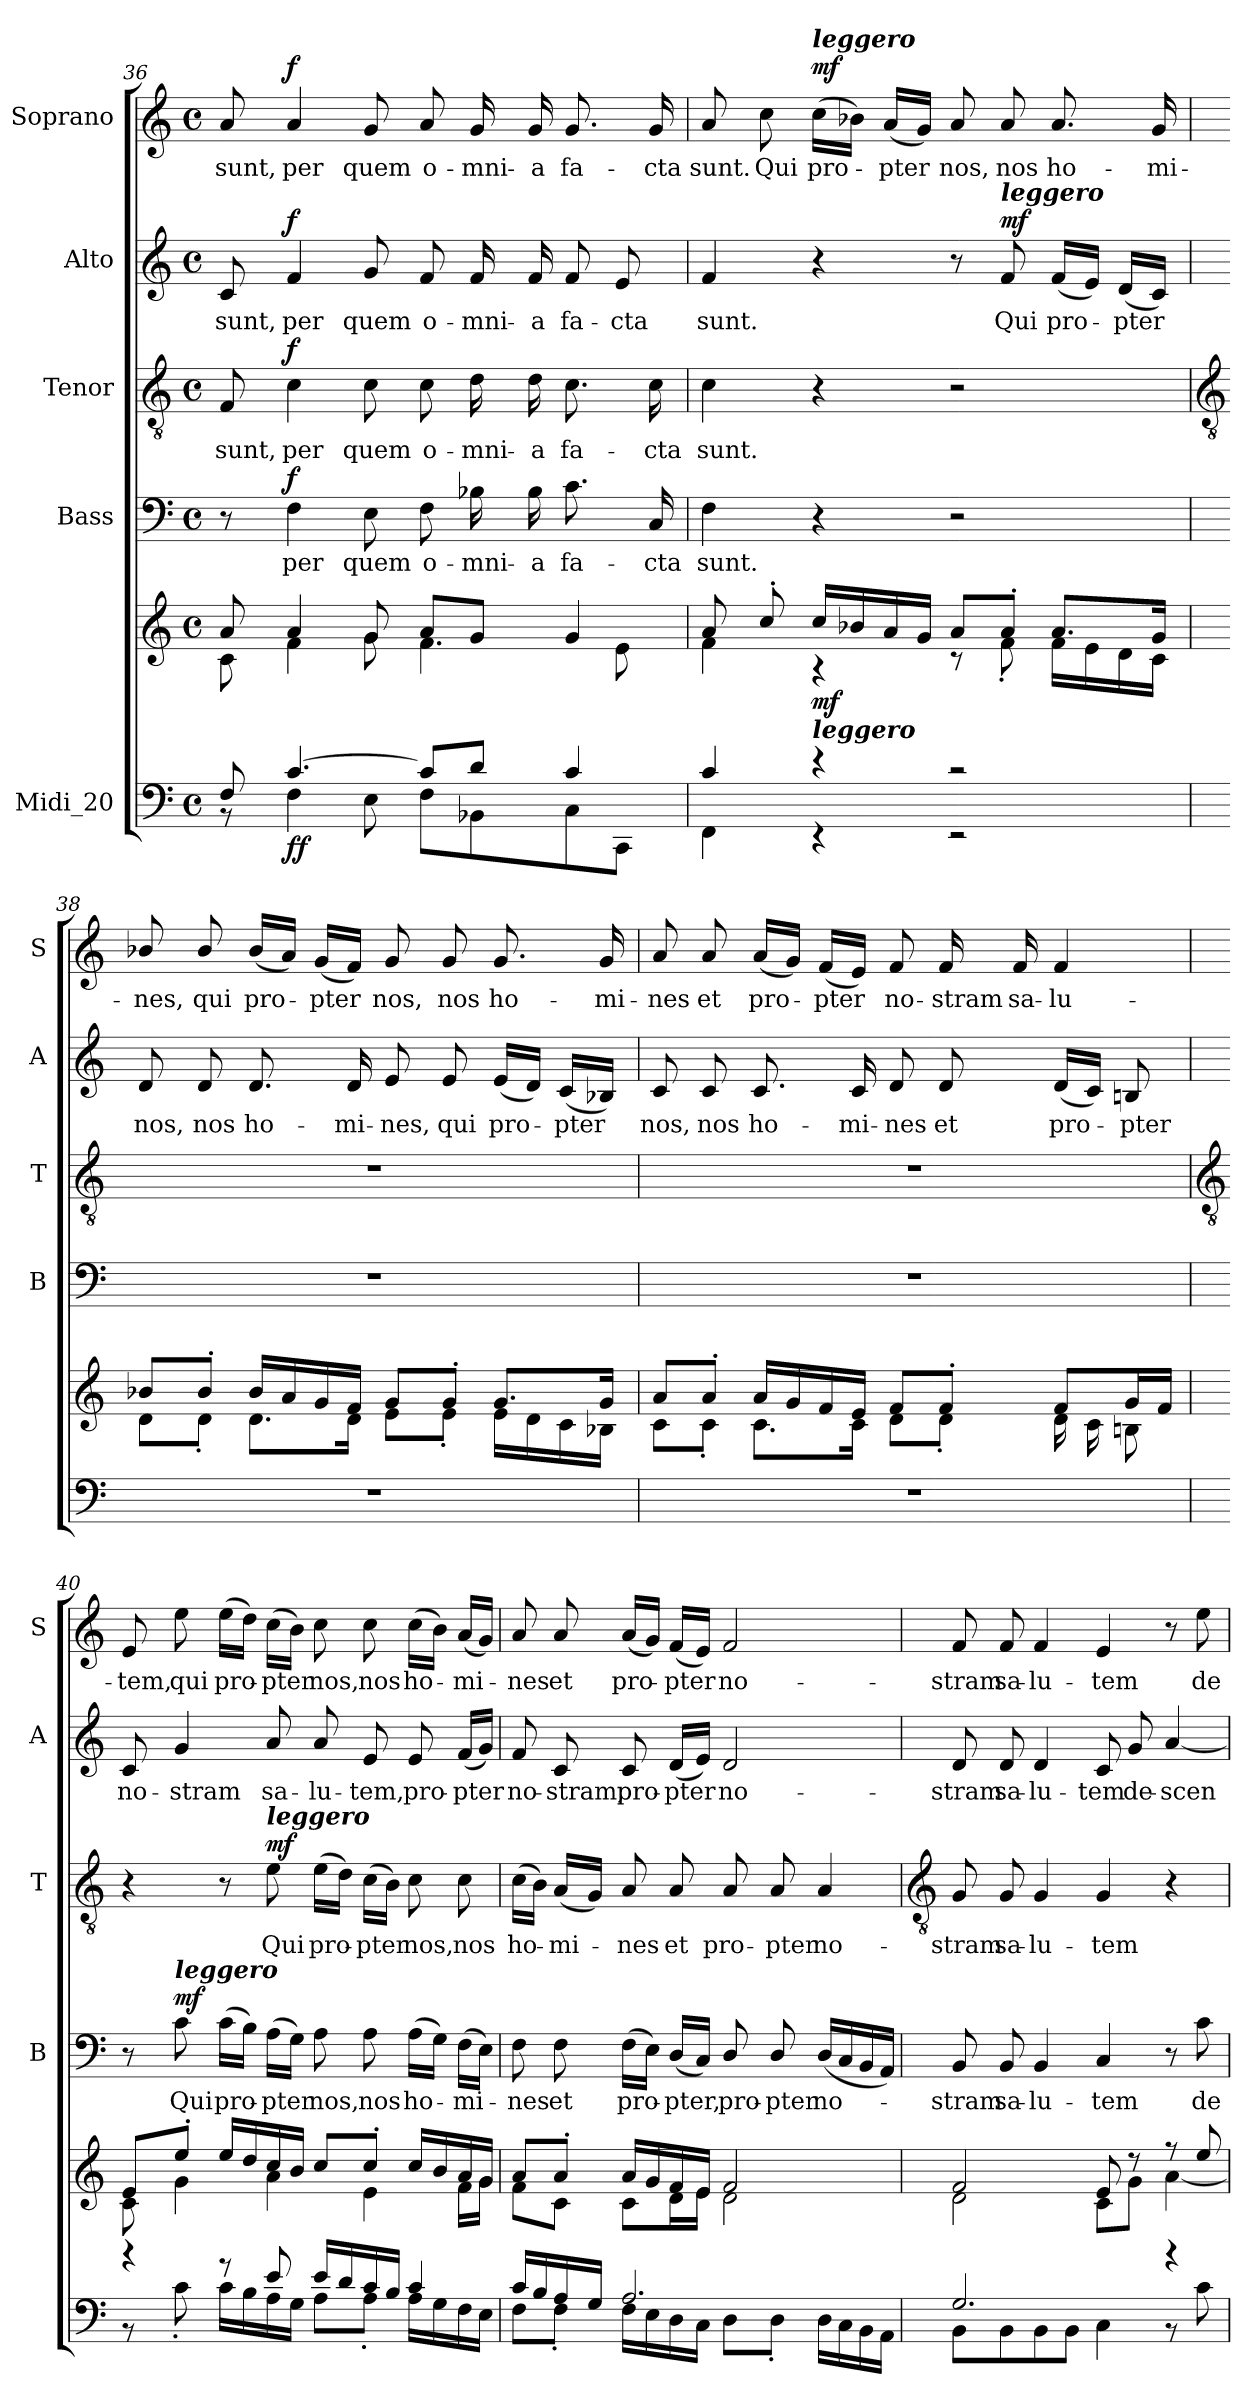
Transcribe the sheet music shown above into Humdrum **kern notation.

**kern	**kern	**dynam	**kern	**text	**dynam	**kern	**text	**dynam	**kern	**text	**dynam	**kern	**text	**dynam
*part5	*part5	*part5	*part4	*part4	*part4	*part3	*part3	*part3	*part2	*part2	*part2	*part1	*part1	*part1
*staff6	*staff5	*staff5/6	*staff4	*staff4	*staff4	*staff3	*staff3	*staff3	*staff2	*staff2	*staff2	*staff1	*staff1	*staff1
*I"Midi_20	*	*	*I"Bass	*	*	*I"Tenor	*	*	*I"Alto	*	*	*I"Soprano	*	*
*	*	*	*I'B	*	*	*I'T	*	*	*I'A	*	*	*I'S	*	*
!!LO:LB:g=z
*clefF4	*clefG2	*	*clefF4	*	*	*clefGv2	*	*	*clefG2	*	*	*clefG2	*	*
*k[]	*k[]	*	*k[]	*	*	*k[]	*	*	*k[]	*	*	*k[]	*	*
*C:	*C:	*	*C:	*	*	*C:	*	*	*C:	*	*	*C:	*	*
*M4/4	*M4/4	*	*M4/4	*	*	*M4/4	*	*	*M4/4	*	*	*M4/4	*	*
*met(c)	*met(c)	*	*met(c)	*	*	*met(c)	*	*	*met(c)	*	*	*met(c)	*	*
=36	=36	=36	=36	=36	=36	=36	=36	=36	=36	=36	=36	=36	=36	=36
*^	*^	*	*	*	*	*	*	*	*	*	*	*	*	*
!	!	!	!	!	!	!	!	!	!LO:LY:b	!	!	!LO:LY:b	!	!	!LO:LY:b	!
8F/	8r	8a/	8c\	.	8r	.	.	8F	sunt,	.	8c	sunt,	.	8a	sunt,	.
!	!	!	!	!LO:DY:b=2	!	!LO:LY:b	!	!	!LO:LY:b	!	!	!LO:LY:b	!	!	!LO:LY:b	!
!	!	!	!	!LO:DY:n=1:b	!	!	!LO:DY:b	!	!	!LO:DY:b	!	!	!LO:DY:b	!	!	!LO:DY:b
[4.c/	4F\	4a/	4f\	f f	4F	per	f	4c	per	f	4f	per	f	4a	per	f
!	!	!	!	!	!	!LO:LY:b	!	!	!LO:LY:b	!	!	!LO:LY:b	!	!	!LO:LY:b	!
.	8E\	8g/	8g\	.	8E	quem	.	8c	quem	.	8g	quem	.	8g	quem	.
!	!	!	!	!	!	!LO:LY:b	!	!	!LO:LY:b	!	!	!LO:LY:b	!	!	!LO:LY:b	!
8c/L]	8F\L	8a/L	4.f\	.	8F	o-	.	8c	o-	.	8f	o-	.	8a	o-	.
!	!	!	!	!	!	!LO:LY:b	!	!	!LO:LY:b	!	!	!LO:LY:b	!	!	!LO:LY:b	!
8d/J	8BB-X\	8g/J	.	.	16B-X	-mni-	.	16d	-mni-	.	16f	-mni-	.	16g	-mni-	.
!	!	!	!	!	!	!LO:LY:b	!	!	!LO:LY:b	!	!	!LO:LY:b	!	!	!LO:LY:b	!
.	.	.	.	.	16B-	-a	.	16d	-a	.	16f	-a	.	16g	-a	.
!	!	!	!	!	!	!LO:LY:b	!	!	!LO:LY:b	!	!	!LO:LY:b	!	!	!LO:LY:b	!
4c/	8C\	4g/	.	.	8.c	fa-	.	8.c	fa-	.	8f	fa-	.	8.g	fa-	.
!	!	!	!	!	!	!	!	!	!	!	!	!LO:LY:b	!	!	!	!
.	8CC\J	.	8e\	.	.	.	.	.	.	.	8e	-cta	.	.	.	.
!	!	!	!	!	!	!LO:LY:b	!	!	!LO:LY:b	!	!	!	!	!	!LO:LY:b	!
.	.	.	.	.	16C	-cta	.	16c	-cta	.	.	.	.	16g	-cta	.
=37	=37	=37	=37	=37	=37	=37	=37	=37	=37	=37	=37	=37	=37	=37	=37	=37
!	!	!	!	!	!	!LO:LY:b	!	!	!LO:LY:b	!	!	!LO:LY:b	!	!	!LO:LY:b	!
4c/	4FF\	8a/	4f\	.	4F	sunt.	.	4c	sunt.	.	4f	sunt.	.	8a	sunt.	.
!	!	!	!	!	!	!	!	!	!	!	!	!	!	!	!LO:LY:b	!
.	.	8cc'/	.	.	.	.	.	.	.	.	.	.	.	8cc	Qui	.
!	!	!	!	!	!	!	!	!	!	!	!	!	!	!LO:TX:a:Bi:t=leggero	!	!
!	!	!LO:TX:b:Bi:t=leggero	!	!	!	!	!	!	!	!	!	!	!	!	!	!
!	!	!	!	!LO:DY:b	!	!	!	!	!	!	!	!	!	!	!LO:LY:b	!LO:DY:b
4r	4r	16cc/LL	4r	mf	4r	.	.	4r	.	.	4r	.	.	(>16ccLL	pro-	mf
.	.	16b-X/	.	.	.	.	.	.	.	.	.	.	.	16b-XJJ)	.	.
!	!	!	!	!	!	!	!	!	!	!	!	!	!	!	!LO:LY:b	!
.	.	16a/	.	.	.	.	.	.	.	.	.	.	.	(<16aLL	pter	.
.	.	16g/JJ	.	.	.	.	.	.	.	.	.	.	.	16gJJ)	.	.
!	!	!	!	!	!	!	!	!	!	!	!	!	!	!	!LO:LY:b	!
2r	2r	8a/L	8r	.	2r	.	.	2r	.	.	8r	.	.	8a	nos,	.
!	!	!	!	!	!	!	!	!	!	!	!LO:TX:a:Bi:t=leggero	!	!	!	!	!
!	!	!	!	!	!	!	!	!	!	!	!	!LO:LY:b	!LO:DY:b	!	!LO:LY:b	!
.	.	8a'/J	8f'\	.	.	.	.	.	.	.	8f	Qui	mf	8a	nos	.
!	!	!	!	!	!	!	!	!	!	!	!	!LO:LY:b	!	!	!LO:LY:b	!
.	.	8.a/L	16f\LL	.	.	.	.	.	.	.	(<16fLL	pro-	.	8.a	ho-	.
.	.	.	16e\	.	.	.	.	.	.	.	16eJJ)	.	.	.	.	.
!	!	!	!	!	!	!	!	!	!	!	!	!LO:LY:b	!	!	!	!
.	.	.	16d\	.	.	.	.	.	.	.	(<16dLL	pter	.	.	.	.
!	!	!	!	!	!	!	!	!	!	!	!	!	!	!	!LO:LY:b	!
.	.	16g/J	16c\JJ	.	.	.	.	.	.	.	16cJJ)	.	.	16g	-mi-	.
*v	*v	*	*	*	*	*	*	*	*	*	*	*	*	*	*	*
!!LO:LB:g=z
=38	=38	=38	=38	=38	=38	=38	=38	=38	=38	=38	=38	=38	=38	=38	=38
*	*	*	*	*	*	*	*clefGv2	*	*	*	*	*	*	*	*
!	!	!	!	!	!	!	!	!	!	!	!LO:LY:b	!	!	!LO:LY:b	!
1r	8b-X/L	8d\L	.	1r	.	.	1r	.	.	8d	nos,	.	8b-X/	-nes,	.
!	!	!	!	!	!	!	!	!	!	!	!LO:LY:b	!	!	!LO:LY:b	!
.	8b-'/J	8d'\J	.	.	.	.	.	.	.	8d	nos	.	8b-/	qui	.
!	!	!	!	!	!	!	!	!	!	!	!LO:LY:b	!	!	!LO:LY:b	!
.	16b-/LL	8.d\L	.	.	.	.	.	.	.	8.d	ho-	.	(<16b-LL	pro-	.
.	16a/	.	.	.	.	.	.	.	.	.	.	.	16aJJ)	.	.
!	!	!	!	!	!	!	!	!	!	!	!	!	!	!LO:LY:b	!
.	16g/	.	.	.	.	.	.	.	.	.	.	.	(<16gLL	pter	.
!	!	!	!	!	!	!	!	!	!	!	!LO:LY:b	!	!	!	!
.	16f/JJ	16d\J	.	.	.	.	.	.	.	16d	-mi-	.	16fJJ)	.	.
!	!	!	!	!	!	!	!	!	!	!	!LO:LY:b	!	!	!LO:LY:b	!
.	8g/L	8e\L	.	.	.	.	.	.	.	8e	-nes,	.	8g	nos,	.
!	!	!	!	!	!	!	!	!	!	!	!LO:LY:b	!	!	!LO:LY:b	!
.	8g'/J	8e'\J	.	.	.	.	.	.	.	8e	qui	.	8g	nos	.
!	!	!	!	!	!	!	!	!	!	!	!LO:LY:b	!	!	!LO:LY:b	!
.	8.g/L	16e\LL	.	.	.	.	.	.	.	(<16eLL	pro-	.	8.g	ho-	.
.	.	16d\	.	.	.	.	.	.	.	16dJJ)	.	.	.	.	.
!	!	!	!	!	!	!	!	!	!	!	!LO:LY:b	!	!	!	!
.	.	16c\	.	.	.	.	.	.	.	(<16cLL	pter	.	.	.	.
!	!	!	!	!	!	!	!	!	!	!	!	!	!	!LO:LY:b	!
.	16g/J	16B-X\JJ	.	.	.	.	.	.	.	16B-XJJ)	.	.	16g	-mi-	.
=39	=39	=39	=39	=39	=39	=39	=39	=39	=39	=39	=39	=39	=39	=39	=39
!	!	!	!	!	!	!	!	!	!	!	!LO:LY:b	!	!	!LO:LY:b	!
1r	8a/L	8c\L	.	1r	.	.	1r	.	.	8c	nos,	.	8a	-nes	.
!	!	!	!	!	!	!	!	!	!	!	!LO:LY:b	!	!	!LO:LY:b	!
.	8a'/J	8c'\J	.	.	.	.	.	.	.	8c	nos	.	8a	et	.
!	!	!	!	!	!	!	!	!	!	!	!LO:LY:b	!	!	!LO:LY:b	!
.	16a/LL	8.c\L	.	.	.	.	.	.	.	8.c	ho-	.	(<16aLL	pro-	.
.	16g/	.	.	.	.	.	.	.	.	.	.	.	16gJJ)	.	.
!	!	!	!	!	!	!	!	!	!	!	!	!	!	!LO:LY:b	!
.	16f/	.	.	.	.	.	.	.	.	.	.	.	(<16fLL	pter	.
!	!	!	!	!	!	!	!	!	!	!	!LO:LY:b	!	!	!	!
.	16e/JJ	16c\J	.	.	.	.	.	.	.	16c	-mi-	.	16eJJ)	.	.
!	!	!	!	!	!	!	!	!	!	!	!LO:LY:b	!	!	!LO:LY:b	!
.	8f/L	8d\L	.	.	.	.	.	.	.	8d	-nes	.	8f	no-	.
!	!	!	!	!	!	!	!	!	!	!	!LO:LY:b	!	!	!LO:LY:b	!
.	8f'/J	8d'\J	.	.	.	.	.	.	.	8d	et	.	16f	-stram	.
!	!	!	!	!	!	!	!	!	!	!	!	!	!	!LO:LY:b	!
.	.	.	.	.	.	.	.	.	.	.	.	.	16f	sa-	.
!	!	!	!	!	!	!	!	!	!	!	!LO:LY:b	!	!	!LO:LY:b	!
.	8f/L	16d\LL	.	.	.	.	.	.	.	(<16dLL	pro-	.	4f	-lu-	.
.	.	16c\	.	.	.	.	.	.	.	16cJJ)	.	.	.	.	.
!	!	!	!	!	!	!	!	!	!	!	!LO:LY:b	!	!	!	!
.	16g/L	8Bn\J	.	.	.	.	.	.	.	8Bn	pter	.	.	.	.
.	16f/JJ	.	.	.	.	.	.	.	.	.	.	.	.	.	.
!!LO:LB:g=z
=40	=40	=40	=40	=40	=40	=40	=40	=40	=40	=40	=40	=40	=40	=40	=40
*	*	*	*	*	*	*	*clefGv2	*	*	*	*	*	*	*	*
*^	*	*	*	*	*	*	*	*	*	*	*	*	*	*	*
!	!	!	!	!	!	!	!	!	!	!	!	!LO:LY:b	!	!	!LO:LY:b	!
4r	8r	8e/L	8c\	.	8r	.	.	4r	.	.	8c	no-	.	8e	-tem,	.
!	!	!	!	!	!LO:TX:a:Bi:t=leggero	!	!	!	!	!	!	!	!	!	!	!
!	!	!	!	!	!	!LO:LY:b	!LO:DY:b	!	!	!	!	!LO:LY:b	!	!	!LO:LY:b	!
.	8c'\	8ee'/J	4g\	.	8c	Qui	mf	.	.	.	4g	-stram	.	8ee	qui	.
!	!	!	!	!	!	!LO:LY:b	!	!	!	!	!	!	!	!	!LO:LY:b	!
8r	16c\LL	16ee/LL	.	.	(>16cLL	pro-	.	8r	.	.	.	.	.	(>16eeLL	pro-	.
.	16B\	16dd/	.	.	16BJJ)	.	.	.	.	.	.	.	.	16ddJJ)	.	.
!	!	!	!	!	!	!	!	!LO:TX:a:Bi:t=leggero	!	!	!	!	!	!	!	!
!	!	!	!	!	!	!LO:LY:b	!	!	!LO:LY:b	!LO:DY:b	!	!LO:LY:b	!	!	!LO:LY:b	!
8e/	16A\	16cc/	4a\	.	(>16ALL	pter	.	8e	Qui	mf	8a	sa-	.	(>16ccLL	pter	.
.	16G\JJ	16b/JJ	.	.	16GJJ)	.	.	.	.	.	.	.	.	16bJJ)	.	.
!	!	!	!	!	!	!LO:LY:b	!	!	!LO:LY:b	!	!	!LO:LY:b	!	!	!LO:LY:b	!
16e/LL	8A\L	8cc/L	.	.	8A	nos,	.	(>16eLL	pro-	.	8a	-lu-	.	8cc	nos,	.
16d/	.	.	.	.	.	.	.	16dJJ)	.	.	.	.	.	.	.	.
!	!	!	!	!	!	!LO:LY:b	!	!	!LO:LY:b	!	!	!LO:LY:b	!	!	!LO:LY:b	!
16c/	8A'\J	8cc'/J	4e\	.	8A	nos	.	(>16cLL	pter	.	8e	-tem,	.	8cc	nos	.
16B/JJ	.	.	.	.	.	.	.	16BJJ)	.	.	.	.	.	.	.	.
!	!	!	!	!	!	!LO:LY:b	!	!	!LO:LY:b	!	!	!LO:LY:b	!	!	!LO:LY:b	!
4c/	16A\LL	16cc/LL	.	.	(>16ALL	ho-	.	8c	nos,	.	8e	pro-	.	(>16ccLL	ho-	.
.	16G\	16b/	.	.	16GJJ)	.	.	.	.	.	.	.	.	16bJJ)	.	.
!	!	!	!	!	!	!LO:LY:b	!	!	!LO:LY:b	!	!	!LO:LY:b	!	!	!LO:LY:b	!
.	16F\	16a/	16f\LL	.	(>16FLL	mi-	.	8c	nos	.	(<16fLL	-pter	.	(<16aLL	mi-	.
.	16E\JJ	16g/JJ	16g\JJ	.	16EJJ)	.	.	.	.	.	16gJJ)	.	.	16gJJ)	.	.
=41	=41	=41	=41	=41	=41	=41	=41	=41	=41	=41	=41	=41	=41	=41	=41	=41
!	!	!	!	!	!	!LO:LY:b	!	!	!LO:LY:b	!	!	!LO:LY:b	!	!	!LO:LY:b	!
16c/LL	8F\L	8a/L	8f\L	.	8F	nes	.	(>16cLL	ho-	.	8f	no-	.	8a	nes	.
16B/	.	.	.	.	.	.	.	16BJJ)	.	.	.	.	.	.	.	.
!	!	!	!	!	!	!LO:LY:b	!	!	!LO:LY:b	!	!	!LO:LY:b	!	!	!LO:LY:b	!
16A/	8F'\J	8a'/J	8c\J	.	8F	et	.	(<16ALL	mi-	.	8c	-stram,	.	8a	et	.
16G/JJ	.	.	.	.	.	.	.	16GJJ)	.	.	.	.	.	.	.	.
!	!	!	!	!	!	!LO:LY:b	!	!	!LO:LY:b	!	!	!LO:LY:b	!	!	!LO:LY:b	!
2.A/	16F\LL	16a/LL	8c\L	.	(>16FLL	pro-	.	8A	nes	.	8c	pro-	.	(<16aLL	pro-	.
.	16E\	16g/	.	.	16EJJ)	.	.	.	.	.	.	.	.	16gJJ)	.	.
!	!	!	!	!	!	!LO:LY:b	!	!	!LO:LY:b	!	!	!LO:LY:b	!	!	!LO:LY:b	!
.	16D\	16f/	16d\L	.	(<16DLL	pter,	.	8A	et	.	(<16dLL	-pter	.	(<16fLL	pter	.
.	16C\JJ	16e/JJ	16e\JJ	.	16CJJ)	.	.	.	.	.	16eJJ)	.	.	16eJJ)	.	.
!	!	!	!	!	!	!LO:LY:b	!	!	!LO:LY:b	!	!	!LO:LY:b	!	!	!LO:LY:b	!
.	8D\L	2f/	2d\	.	8D/	pro-	.	8A	pro-	.	2d	no-	.	2f	no-	.
!	!	!	!	!	!	!LO:LY:b	!	!	!LO:LY:b	!	!	!	!	!	!	!
.	8D'\J	.	.	.	8D/	-pter	.	8A	-pter	.	.	.	.	.	.	.
!	!	!	!	!	!	!LO:LY:b	!	!	!LO:LY:b	!	!	!	!	!	!	!
.	16D\LL	.	.	.	(<16DLL	no-	.	4A	no-	.	.	.	.	.	.	.
.	16C\	.	.	.	16C	.	.	.	.	.	.	.	.	.	.	.
.	16BB\	.	.	.	16BB	.	.	.	.	.	.	.	.	.	.	.
.	16AA\JJ	.	.	.	16AAJJ)	.	.	.	.	.	.	.	.	.	.	.
!!LO:LB:g=z
=42	=42	=42	=42	=42	=42	=42	=42	=42	=42	=42	=42	=42	=42	=42	=42	=42
*	*	*	*	*	*	*	*	*clefGv2	*	*	*	*	*	*	*	*
!	!	!	!	!	!	!LO:LY:b	!	!	!LO:LY:b	!	!	!LO:LY:b	!	!	!LO:LY:b	!
2.G/	8BB\L	2f/	2d\	.	8BB	stram	.	8G	-stram	.	8d	-stram	.	8f	-stram	.
!	!	!	!	!	!	!LO:LY:b	!	!	!LO:LY:b	!	!	!LO:LY:b	!	!	!LO:LY:b	!
.	8BB\	.	.	.	8BB	sa-	.	8G	sa-	.	8d	sa-	.	8f	sa-	.
!	!	!	!	!	!	!LO:LY:b	!	!	!LO:LY:b	!	!	!LO:LY:b	!	!	!LO:LY:b	!
.	8BB\	.	.	.	4BB	-lu-	.	4G	-lu-	.	4d	-lu-	.	4f	-lu-	.
.	8BB\J	.	.	.	.	.	.	.	.	.	.	.	.	.	.	.
!	!	!	!	!	!	!LO:LY:b	!	!	!LO:LY:b	!	!	!LO:LY:b	!	!	!LO:LY:b	!
.	4C\	8e/	8c\L	.	4C	-tem	.	4G	-tem	.	8c	-tem	.	4e	-tem	.
!	!	!	!	!	!	!	!	!	!	!	!	!LO:LY:b	!	!	!	!
.	.	8r	8g\J	.	.	.	.	.	.	.	8g	de-	.	.	.	.
!	!	!	!	!	!	!	!	!	!	!	!	!LO:LY:b	!	!	!	!
4r	8r	8r	[4a\	.	8r	.	.	4r	.	.	[4a	-scen-	.	8r	.	.
!	!	!	!	!	!	!LO:LY:b	!	!	!	!	!	!	!	!	!LO:LY:b	!
.	8c\	8ee/	.	.	8c	de	.	.	.	.	.	.	.	8ee	de-	.
*v	*v	*	*	*	*	*	*	*	*	*	*	*	*	*	*	*
*	*v	*v	*	*	*	*	*	*	*	*	*	*	*	*	*
=	=	=	=	=	=	=	=	=	=	=	=	=	=	=
*-	*-	*-	*-	*-	*-	*-	*-	*-	*-	*-	*-	*-	*-	*-
